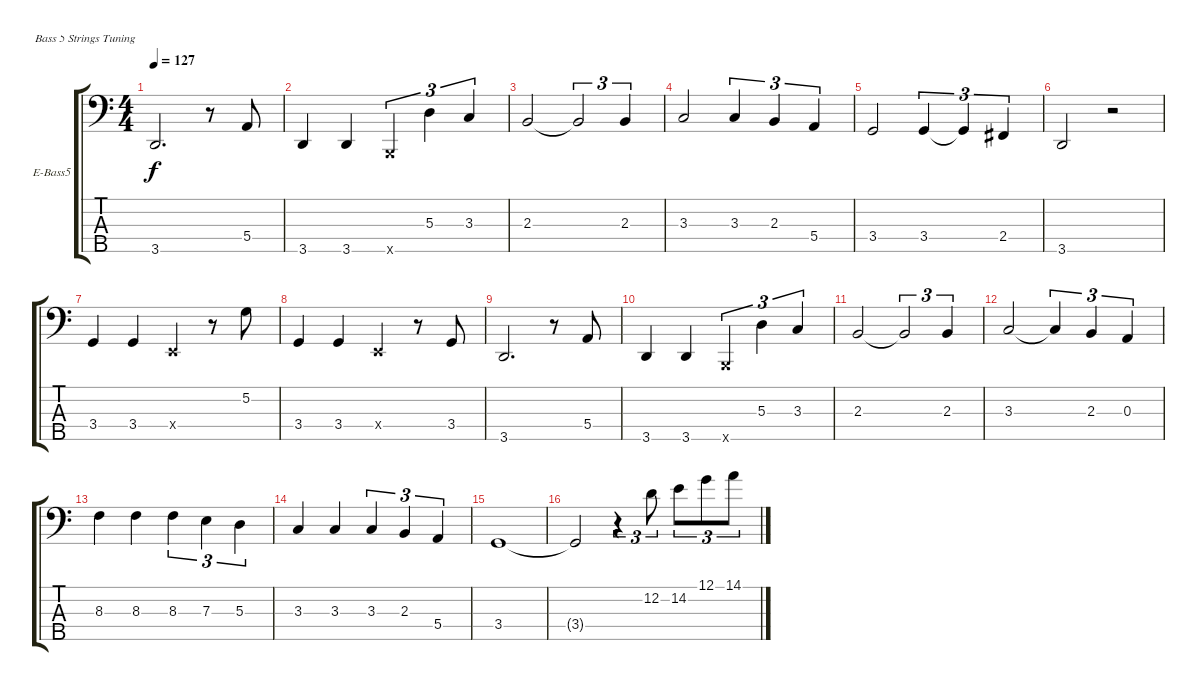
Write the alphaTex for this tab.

\bracketExtendMode groupsimilarinstruments
\firstSystemTrackNameOrientation horizontal
\otherSystemsTrackNameOrientation horizontal
\track ("Andreoli - Bass" "E-Bass5") {instrument electricbassfinger}
\staff {score tabs}
\tuning (G2 D2 A1 E1 B0)
\ts (4 4)
\tempo 127
\clef f4
\ks c
3.5.2{d dy f} r.8 5.4.8 |
3.5.4 3.5.4 0.5{x}.4{tu (3 2)} 5.3.4{tu (3 2)} 3.3.4{tu (3 2)} |
2.3.2 2.3{t}.2{tu (3 2)} 2.3.4{tu (3 2)} |
3.3.2 3.3.4{tu (3 2)} 2.3.4{tu (3 2)} 5.4.4{tu (3 2)} |
3.4.2 3.4.4{tu (3 2)} 3.4{t}.4{tu (3 2)} 2.4.4{tu (3 2)} |
3.5.2 r.2 |
3.4.4 3.4.4 0.4{x}.4 r.8 5.2.8 |
3.4.4 3.4.4 0.4{x}.4 r.8 3.4.8 |
3.5.2{d} r.8 5.4.8 |
3.5.4 3.5.4 0.5{x}.4{tu (3 2)} 5.3.4{tu (3 2)} 3.3.4{tu (3 2)} |
2.3.2 2.3{t}.2{tu (3 2)} 2.3.4{tu (3 2)} |
3.3.2 3.3{t}.4{tu (3 2)} 2.3.4{tu (3 2)} 0.3.4{tu (3 2)} |
8.3.4 8.3.4 8.3.4{tu (3 2)} 7.3.4{tu (3 2)} 5.3.4{tu (3 2)} |
3.3.4 3.3.4 3.3.4{tu (3 2)} 2.3.4{tu (3 2)} 5.4.4{tu (3 2)} |
3.4.1 |
3.4{t}.2 r.4{tu (3 2)} 12.2.8{tu (3 2)} 14.2.8{tu (3 2)} 12.1.8{tu (3 2)} 14.1.8{tu (3 2)}
